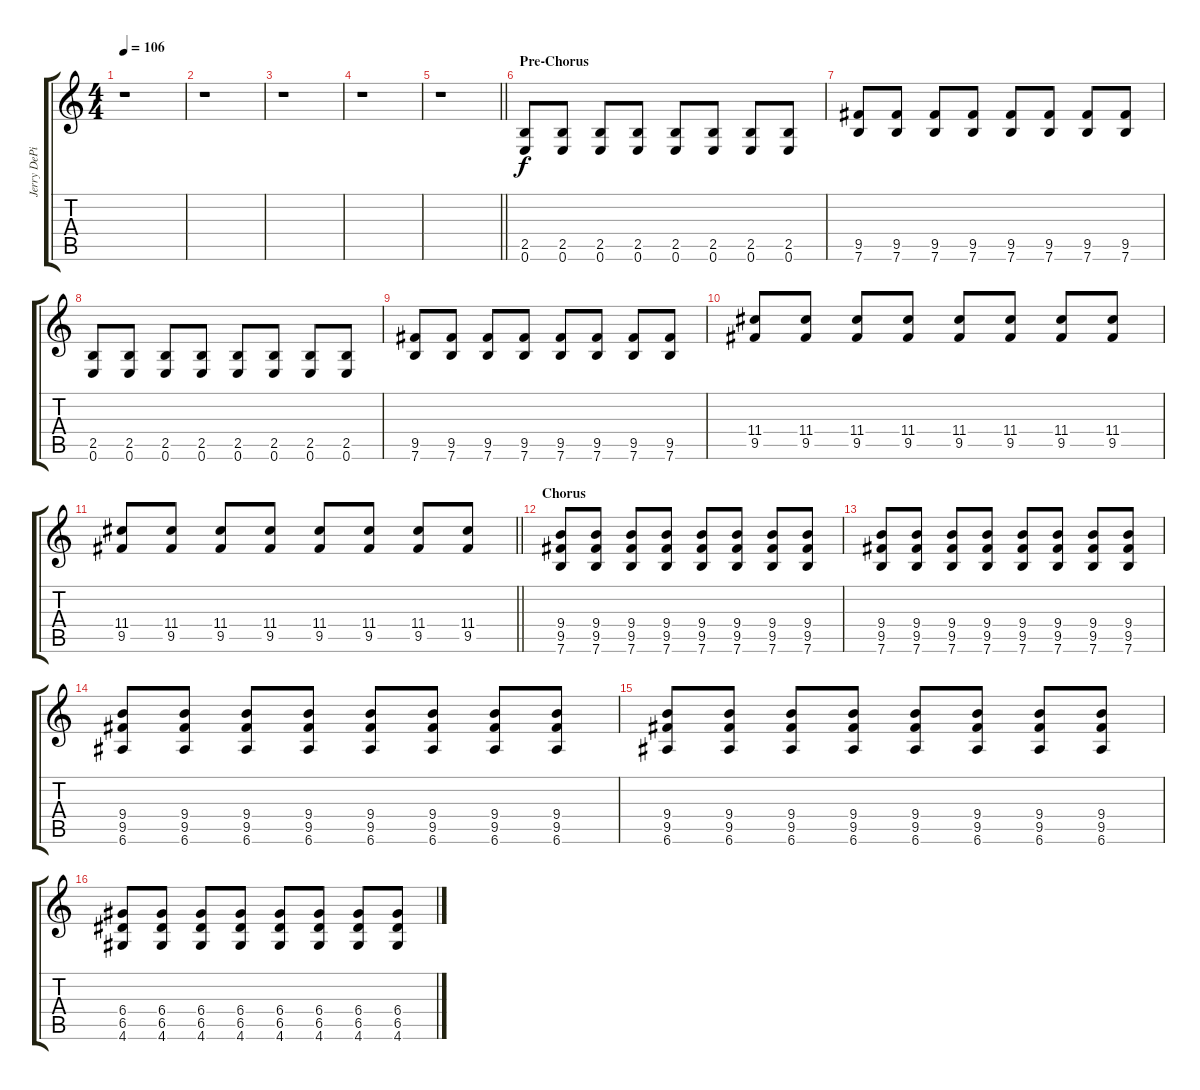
\track ("Jerry DePizzo" "Jerry DePi") {instrument electricguitarclean}
\staff {score tabs}
\tuning (E4 B3 G3 D3 A2 E2) {hide}
\ts (4 4)
\tempo 106
\clef g2
\ks c
r.1{dy f} |
r.1 |
r.1 |
r.1 |
\barLineRight lightlight
r.1 |
\section ("" "Pre-Chorus")
(2.5 0.6).8 (2.5 0.6).8 (2.5 0.6).8 (2.5 0.6).8 (2.5 0.6).8 (2.5 0.6).8 (2.5 0.6).8 (2.5 0.6).8 |
(9.5 7.6).8 (9.5 7.6).8 (9.5 7.6).8 (9.5 7.6).8 (9.5 7.6).8 (9.5 7.6).8 (9.5 7.6).8 (9.5 7.6).8 |
(2.5 0.6).8 (2.5 0.6).8 (2.5 0.6).8 (2.5 0.6).8 (2.5 0.6).8 (2.5 0.6).8 (2.5 0.6).8 (2.5 0.6).8 |
(9.5 7.6).8 (9.5 7.6).8 (9.5 7.6).8 (9.5 7.6).8 (9.5 7.6).8 (9.5 7.6).8 (9.5 7.6).8 (9.5 7.6).8 |
(11.4 9.5).8 (11.4 9.5).8 (11.4 9.5).8 (11.4 9.5).8 (11.4 9.5).8 (11.4 9.5).8 (11.4 9.5).8 (11.4 9.5).8 |
\barLineRight lightlight
(11.4 9.5).8 (11.4 9.5).8 (11.4 9.5).8 (11.4 9.5).8 (11.4 9.5).8 (11.4 9.5).8 (11.4 9.5).8 (11.4 9.5).8 |
\section ("" "Chorus")
(9.4 9.5 7.6).8 (9.4 9.5 7.6).8 (9.4 9.5 7.6).8 (9.4 9.5 7.6).8 (9.4 9.5 7.6).8 (9.4 9.5 7.6).8 (9.4 9.5 7.6).8 (9.4 9.5 7.6).8 |
(9.4 9.5 7.6).8 (9.4 9.5 7.6).8 (9.4 9.5 7.6).8 (9.4 9.5 7.6).8 (9.4 9.5 7.6).8 (9.4 9.5 7.6).8 (9.4 9.5 7.6).8 (9.4 9.5 7.6).8 |
(9.4 9.5 6.6).8 (9.4 9.5 6.6).8 (9.4 9.5 6.6).8 (9.4 9.5 6.6).8 (9.4 9.5 6.6).8 (9.4 9.5 6.6).8 (9.4 9.5 6.6).8 (9.4 9.5 6.6).8 |
(9.4 9.5 6.6).8 (9.4 9.5 6.6).8 (9.4 9.5 6.6).8 (9.4 9.5 6.6).8 (9.4 9.5 6.6).8 (9.4 9.5 6.6).8 (9.4 9.5 6.6).8 (9.4 9.5 6.6).8 |
(6.4 6.5 4.6).8 (6.4 6.5 4.6).8 (6.4 6.5 4.6).8 (6.4 6.5 4.6).8 (6.4 6.5 4.6).8 (6.4 6.5 4.6).8 (6.4 6.5 4.6).8 (6.4 6.5 4.6).8
